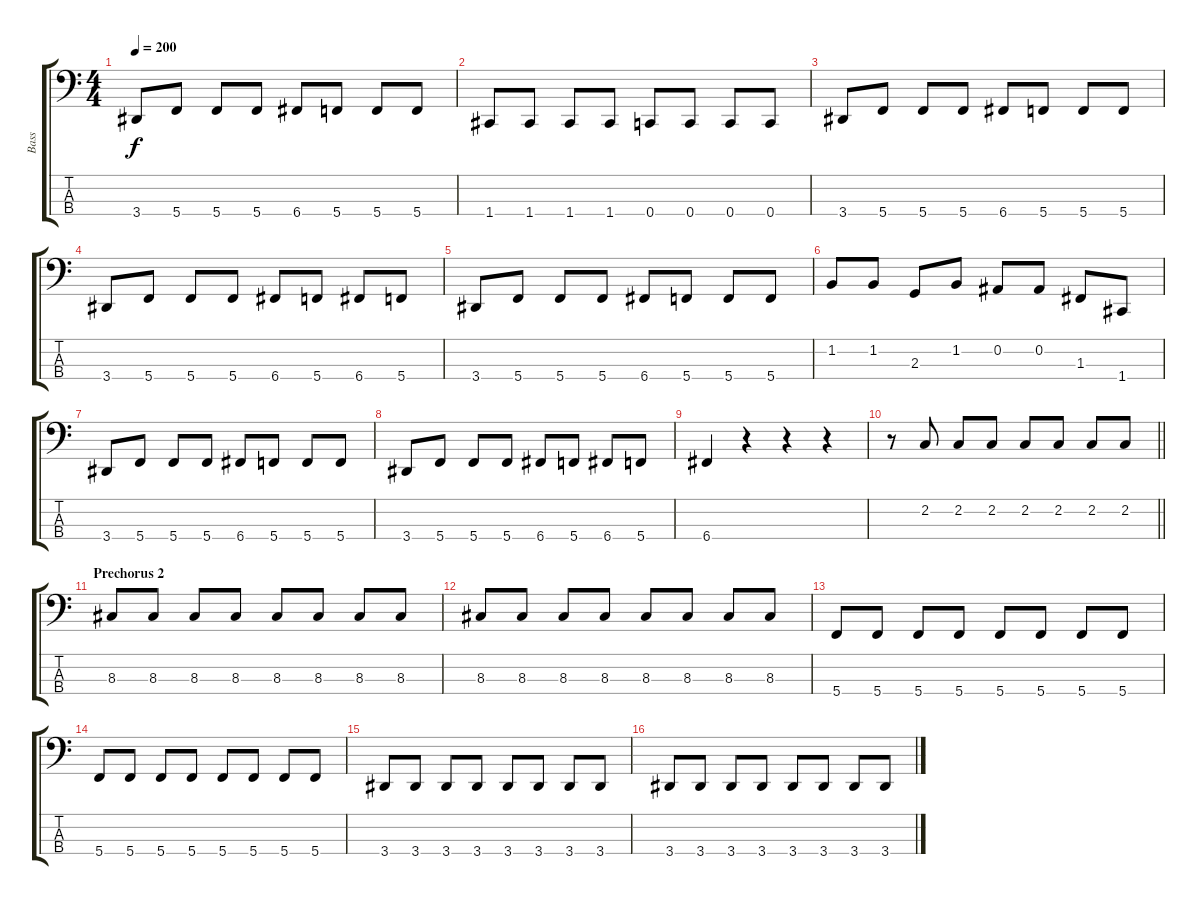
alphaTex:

\track ("Bass" "Bass") {instrument electricbasspick}
\staff {score tabs}
\tuning (Eb2 Bb1 F1 C1) {hide}
\ts (4 4)
\tempo 200
\clef f4
\ks c
3.4.8{dy f} 5.4.8 5.4.8 5.4.8 6.4.8 5.4.8 5.4.8 5.4.8 |
1.4.8 1.4.8 1.4.8 1.4.8 0.4.8 0.4.8 0.4.8 0.4.8 |
3.4.8 5.4.8 5.4.8 5.4.8 6.4.8 5.4.8 5.4.8 5.4.8 |
3.4.8 5.4.8 5.4.8 5.4.8 6.4.8 5.4.8 6.4.8 5.4.8 |
3.4.8 5.4.8 5.4.8 5.4.8 6.4.8 5.4.8 5.4.8 5.4.8 |
1.2.8 1.2.8 2.3.8 1.2.8 0.2.8 0.2.8 1.3.8 1.4.8 |
3.4.8 5.4.8 5.4.8 5.4.8 6.4.8 5.4.8 5.4.8 5.4.8 |
3.4.8 5.4.8 5.4.8 5.4.8 6.4.8 5.4.8 6.4.8 5.4.8 |
6.4.4 r.4 r.4 r.4 |
\barLineRight lightlight
r.8 2.2.8 2.2.8 2.2.8 2.2.8 2.2.8 2.2.8 2.2.8 |
\section ("" "Prechorus 2")
8.3.8 8.3.8 8.3.8 8.3.8 8.3.8 8.3.8 8.3.8 8.3.8 |
8.3.8 8.3.8 8.3.8 8.3.8 8.3.8 8.3.8 8.3.8 8.3.8 |
5.4.8 5.4.8 5.4.8 5.4.8 5.4.8 5.4.8 5.4.8 5.4.8 |
5.4.8 5.4.8 5.4.8 5.4.8 5.4.8 5.4.8 5.4.8 5.4.8 |
3.4.8 3.4.8 3.4.8 3.4.8 3.4.8 3.4.8 3.4.8 3.4.8 |
3.4.8 3.4.8 3.4.8 3.4.8 3.4.8 3.4.8 3.4.8 3.4.8
